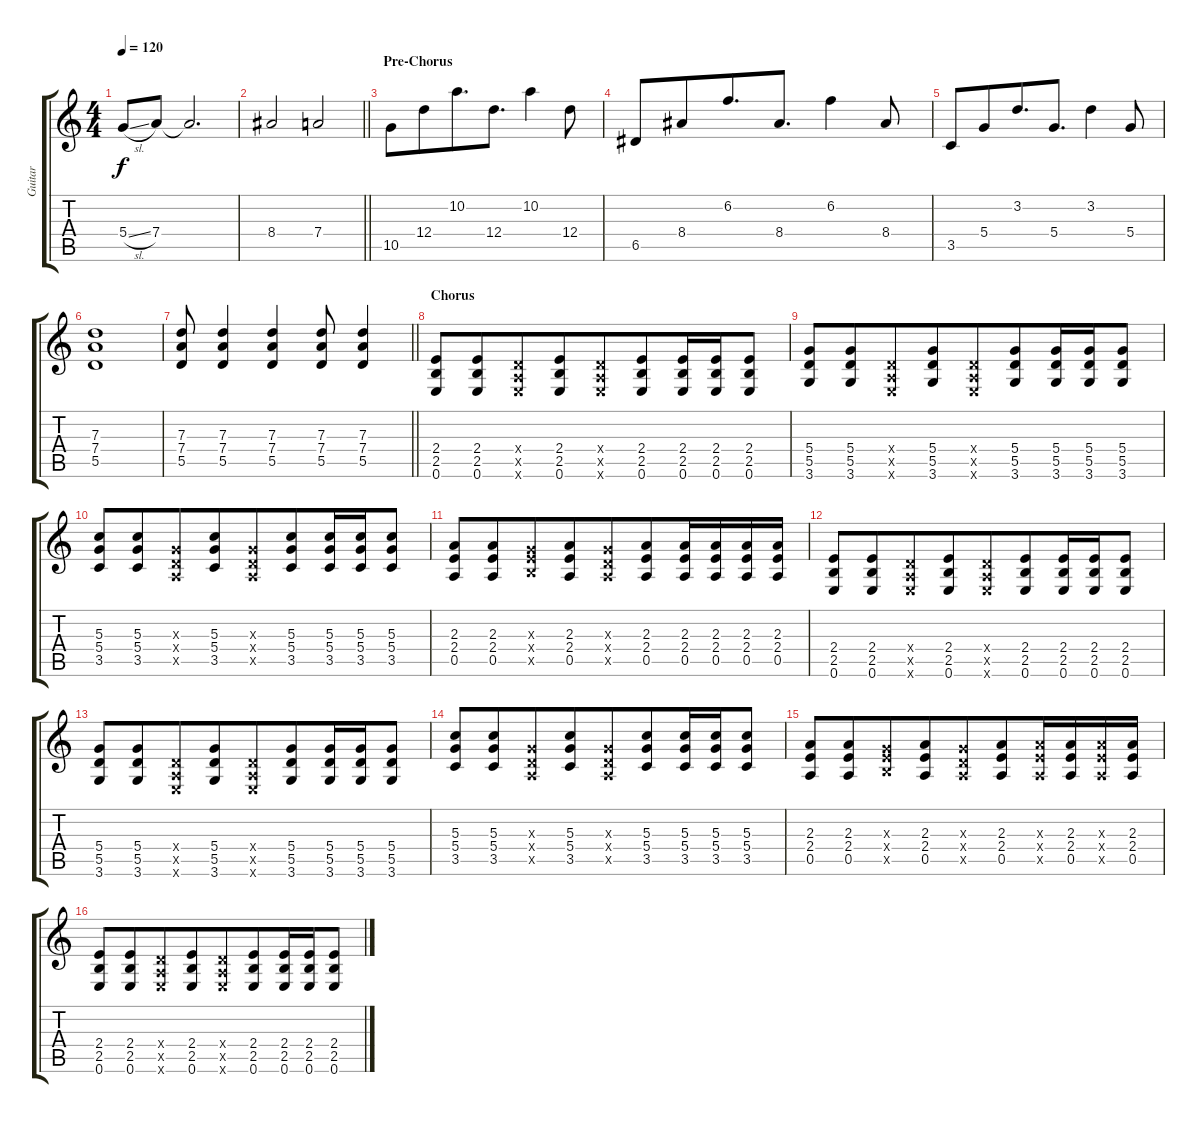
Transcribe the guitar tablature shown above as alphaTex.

\track ("Guitar" "Guitar") {instrument distortionguitar}
\staff {score tabs}
\tuning (E4 B3 G3 D3 A2 E2) {hide}
\ts (4 4)
\tempo 120
\clef g2
\ks c
5.4{sl}.8{dy f beam merge} 7.4.8 7.4{t}.2{d} |
\barLineRight lightlight
8.4.2 7.4.2 |
\section ("" "Pre-Chorus")
10.5.8{volume 12} 12.4.8{beam merge} 10.2.8{d} 12.4.8{d} 10.2.4 12.4.8 |
6.5.8 8.4.8{beam merge} 6.2.8{d} 8.4.8{d} 6.2.4 8.4.8 |
3.5.8 5.4.8{beam merge} 3.2.8{d} 5.4.8{d} 3.2.4 5.4.8 |
(7.3 7.4 5.5).1 |
\barLineRight lightlight
(7.3 7.4 5.5).8 (7.3 7.4 5.5).4 (7.3 7.4 5.5).4 (7.3 7.4 5.5).8 (7.3 7.4 5.5).4 |
\section ("" "Chorus")
(2.4 2.5 0.6).8 (2.4 2.5 0.6).8{beam merge} (0.4{x} 0.5{x} 0.6{x}).8 (2.4 2.5 0.6).8{beam merge} (0.4{x} 0.5{x} 0.6{x}).8 (2.4 2.5 0.6).8{beam merge} (2.4 2.5 0.6).16 (2.4 2.5 0.6).16 (2.4 2.5 0.6).8 |
(5.4 5.5 3.6).8 (5.4 5.5 3.6).8{beam merge} (0.4{x} 0.5{x} 0.6{x}).8 (5.4 5.5 3.6).8{beam merge} (0.4{x} 0.5{x} 0.6{x}).8 (5.4 5.5 3.6).8{beam merge} (5.4 5.5 3.6).16 (5.4 5.5 3.6).16 (5.4 5.5 3.6).8 |
(5.3 5.4 3.5).8 (5.3 5.4 3.5).8{beam merge} (0.3{x} 0.4{x} 0.5{x}).8 (5.3 5.4 3.5).8{beam merge} (0.3{x} 0.4{x} 0.5{x}).8 (5.3 5.4 3.5).8{beam merge} (5.3 5.4 3.5).16 (5.3 5.4 3.5).16 (5.3 5.4 3.5).8 |
(2.3 2.4 0.5).8 (2.3 2.4 0.5).8{beam merge} (0.3{x} 2.4{x} 2.5{x}).8 (2.3 2.4 0.5).8{beam merge} (0.3{x} 0.4{x} 0.5{x}).8 (2.3 2.4 0.5).8{beam merge} (2.3 2.4 0.5).16 (2.3 2.4 0.5).16 (2.3 2.4 0.5).16 (2.3 2.4 0.5).16 |
(2.4 2.5 0.6).8 (2.4 2.5 0.6).8{beam merge} (0.4{x} 0.5{x} 0.6{x}).8 (2.4 2.5 0.6).8{beam merge} (0.4{x} 0.5{x} 0.6{x}).8 (2.4 2.5 0.6).8{beam merge} (2.4 2.5 0.6).16 (2.4 2.5 0.6).16 (2.4 2.5 0.6).8 |
(5.4 5.5 3.6).8 (5.4 5.5 3.6).8{beam merge} (0.4{x} 0.5{x} 0.6{x}).8 (5.4 5.5 3.6).8{beam merge} (0.4{x} 0.5{x} 0.6{x}).8 (5.4 5.5 3.6).8{beam merge} (5.4 5.5 3.6).16 (5.4 5.5 3.6).16 (5.4 5.5 3.6).8 |
(5.3 5.4 3.5).8 (5.3 5.4 3.5).8{beam merge} (0.3{x} 0.4{x} 0.5{x}).8 (5.3 5.4 3.5).8{beam merge} (0.3{x} 0.4{x} 0.5{x}).8 (5.3 5.4 3.5).8{beam merge} (5.3 5.4 3.5).16 (5.3 5.4 3.5).16 (5.3 5.4 3.5).8 |
(2.3 2.4 0.5).8 (2.3 2.4 0.5).8{beam merge} (0.3{x} 2.4{x} 2.5{x}).8 (2.3 2.4 0.5).8{beam merge} (0.3{x} 0.4{x} 0.5{x}).8 (2.3 2.4 0.5).8{beam merge} (2.3{x} 2.4{x} 0.5{x}).16 (2.3 2.4 0.5).16 (2.3{x} 2.4{x} 0.5{x}).16 (2.3 2.4 0.5).16 |
(2.4 2.5 0.6).8 (2.4 2.5 0.6).8{beam merge} (0.4{x} 0.5{x} 0.6{x}).8 (2.4 2.5 0.6).8{beam merge} (0.4{x} 0.5{x} 0.6{x}).8 (2.4 2.5 0.6).8{beam merge} (2.4 2.5 0.6).16 (2.4 2.5 0.6).16 (2.4 2.5 0.6).8
